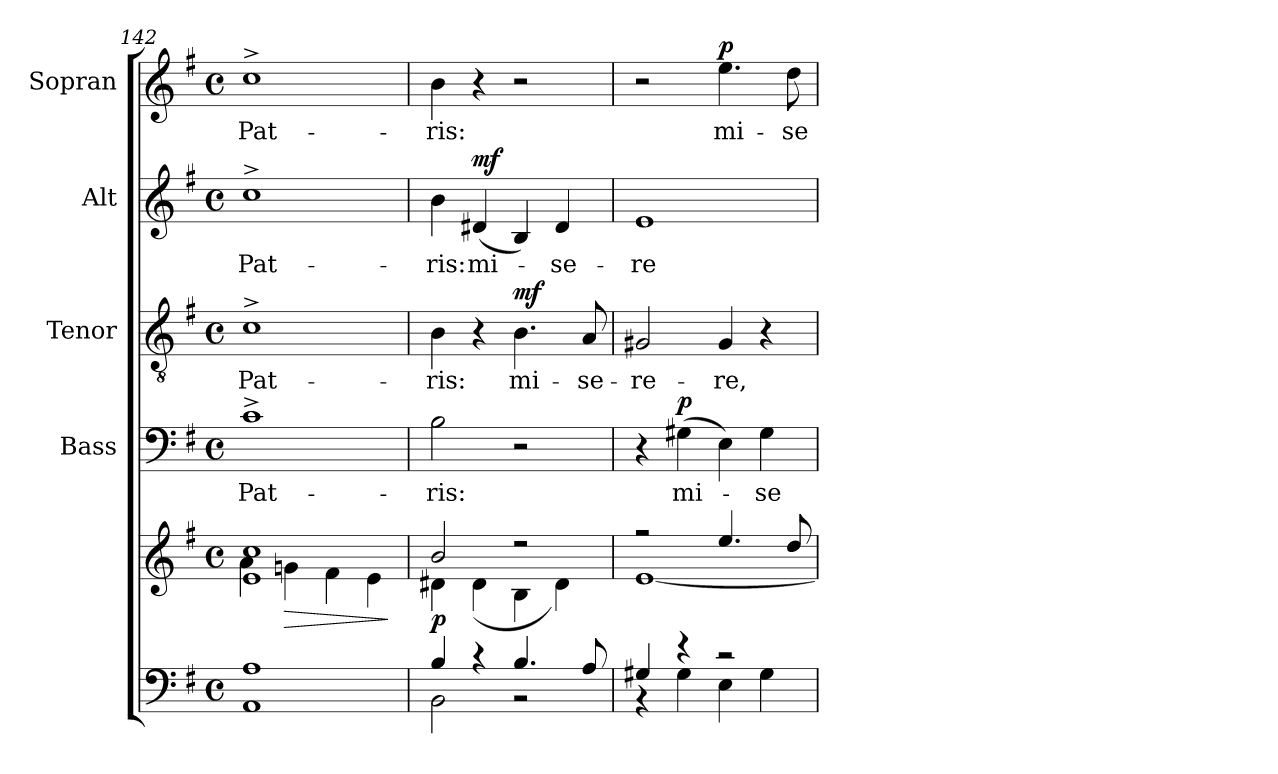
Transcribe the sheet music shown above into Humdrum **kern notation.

**kern	**kern	**dynam	**kern	**text	**dynam	**kern	**text	**dynam	**kern	**text	**dynam	**kern	**text	**dynam
*part5	*part5	*part5	*part4	*part4	*part4	*part3	*part3	*part3	*part2	*part2	*part2	*part1	*part1	*part1
*staff6	*staff5	*staff5/6	*staff4	*staff4	*staff4	*staff3	*staff3	*staff3	*staff2	*staff2	*staff2	*staff1	*staff1	*staff1
*	*	*	*I"Bass	*	*	*I"Tenor	*	*	*I"Alt	*	*	*I"Sopran	*	*
*	*	*	*I'B.	*	*	*I'T.	*	*	*I'A.	*	*	*I'S.	*	*
*clefF4	*clefG2	*	*clefF4	*	*	*clefGv2	*	*	*clefG2	*	*	*clefG2	*	*
*k[f#]	*k[f#]	*	*k[f#]	*	*	*k[f#]	*	*	*k[f#]	*	*	*k[f#]	*	*
*G:	*G:	*	*G:	*	*	*G:	*	*	*G:	*	*	*G:	*	*
*M4/4	*M4/4	*	*M4/4	*	*	*M4/4	*	*	*M4/4	*	*	*M4/4	*	*
*met(c)	*met(c)	*	*met(c)	*	*	*met(c)	*	*	*met(c)	*	*	*met(c)	*	*
=142	=142	=142	=142	=142	=142	=142	=142	=142	=142	=142	=142	=142	=142	=142
*	*^	*	*	*	*	*	*	*	*	*	*	*	*	*
!	!	!	!	!	!LO:LY:b	!	!	!LO:LY:b	!	!	!LO:LY:b	!	!	!LO:LY:b	!
1AA 1A	1e 1cc	4a\	.	1c^>	Pat-	.	1c^>	Pat-	.	1cc^>	Pat-	.	1cc^>	Pat-	.
!	!	!	!LO:HP:b	!	!	!	!	!	!	!	!	!	!	!	!
.	.	4gn\	>	.	.	.	.	.	.	.	.	.	.	.	.
.	.	4f#\	.	.	.	.	.	.	.	.	.	.	.	.	.
.	.	4e\	.	.	.	.	.	.	.	.	.	.	.	.	.
*	*v	*v	*	*	*	*	*	*	*	*	*	*	*	*	*
.	.	]	.	.	.	.	.	.	.	.	.	.	.	.
=143	=143	=143	=143	=143	=143	=143	=143	=143	=143	=143	=143	=143	=143	=143
*^	*^	*	*	*	*	*	*	*	*	*	*	*	*	*
!	!	!	!	!LO:DY:b	!	!LO:LY:b	!	!	!LO:LY:b	!	!	!LO:LY:b	!	!	!LO:LY:b	!
4B/	2BB\	2b/	4d#X\	p	2B\	-ris:	.	4B\	-ris:	.	4b\	-ris:	.	4b\	-ris:	.
!	!	!	!	!	!	!	!	!	!	!	!	!LO:LY:b	!LO:DY:a	!	!	!
4rc	.	.	(<4d#\	.	.	.	.	4r	.	.	(<4d#X/	mi-	mf	4r	.	.
!	!	!	!	!	!	!	!	!	!LO:LY:b	!LO:DY:a	!	!	!	!	!	!
4.B/	2rBB	2r	4B\	.	2r	.	.	4.B\	mi-	mf	4B/)	.	.	2r	.	.
!	!	!	!	!	!	!	!	!	!	!	!	!LO:LY:b	!	!	!	!
.	.	.	4d#\)	.	.	.	.	.	.	.	4d#/	-se-	.	.	.	.
!	!	!	!	!	!	!	!	!	!LO:LY:b	!	!	!	!	!	!	!
8A/	.	.	.	.	.	.	.	8A/	-se-	.	.	.	.	.	.	.
=144	=144	=144	=144	=144	=144	=144	=144	=144	=144	=144	=144	=144	=144	=144	=144	=144
!	!	!	!	!	!	!	!	!	!LO:LY:b	!	!	!LO:LY:b	!	!	!	!
4G#X/	4rAA	2r	[<1e	.	4r	.	.	2G#X/	-re-	.	1e	-re-	.	2r	.	.
!	!	!	!	!	!	!LO:LY:b	!LO:DY:a	!	!	!	!	!	!	!	!	!
4re	4G#\	.	.	.	(>4G#X\	mi-	p	.	.	.	.	.	.	.	.	.
!	!	!	!	!	!	!	!	!	!LO:LY:b	!	!	!	!	!	!LO:LY:b	!LO:DY:a
2rc	4E\	4.ee/	.	.	4E\)	.	.	4G#/	-re,	.	.	.	.	4.ee\	mi-	p
!	!	!	!	!	!	!LO:LY:b	!	!	!	!	!	!	!	!	!	!
.	4G#\	.	.	.	4G#\	-se-	.	4r	.	.	.	.	.	.	.	.
!	!	!	!	!	!	!	!	!	!	!	!	!	!	!	!LO:LY:b	!
.	.	8dd/	.	.	.	.	.	.	.	.	.	.	.	8dd\	-se-	.
*v	*v	*	*	*	*	*	*	*	*	*	*	*	*	*	*	*
*	*v	*v	*	*	*	*	*	*	*	*	*	*	*	*	*
=	=	=	=	=	=	=	=	=	=	=	=	=	=	=
*-	*-	*-	*-	*-	*-	*-	*-	*-	*-	*-	*-	*-	*-	*-
